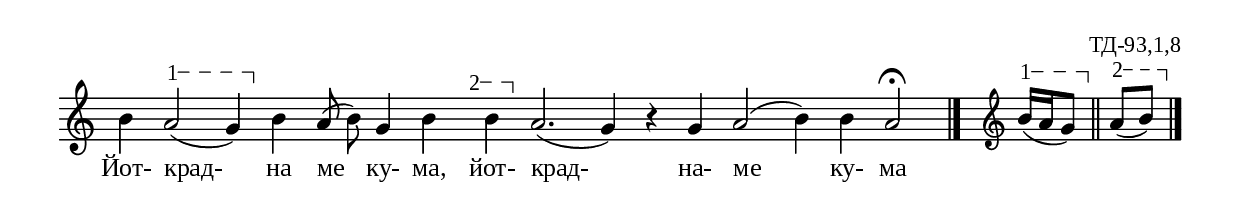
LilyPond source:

%{
sva_093_1_08
%}

\include "td-preamble.ly"

\score {
\relative c'' {
%%\tempo 8 = 110
%%\time 2/4
\cadenzaOn
b4 
\varA
a2\startTextSpan( g4\stopTextSpan) 
b a8( b) g4 b
\varB
s4\startTextSpan b\stopTextSpan 
a2.( g4) r4 g a2( b4) b a2\fermata 
 \bar "|." 
s64 \clef treble 
\varA
b16\startTextSpan([ a g8\stopTextSpan)] \bar "||"
\varB
a8\startTextSpan[( b\stopTextSpan]) 
 \bar "|." 
}
\addlyrics { Йот- крад- на ме ку- ма, йот- крад- на- ме ку- ма }
%
\layout {
   \context { 
	    \Staff \remove "Time_signature_engraver" } 
  indent = #0
  line-width = 190\mm
  ragged-right=##f
}
%
\midi { 
	\context {
		\Score tempoWholesPerMinute = #(ly:make-moment 110 8)
		}
	}
}
%
\header{
  opus = "ТД-93,1,8"
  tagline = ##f
}


